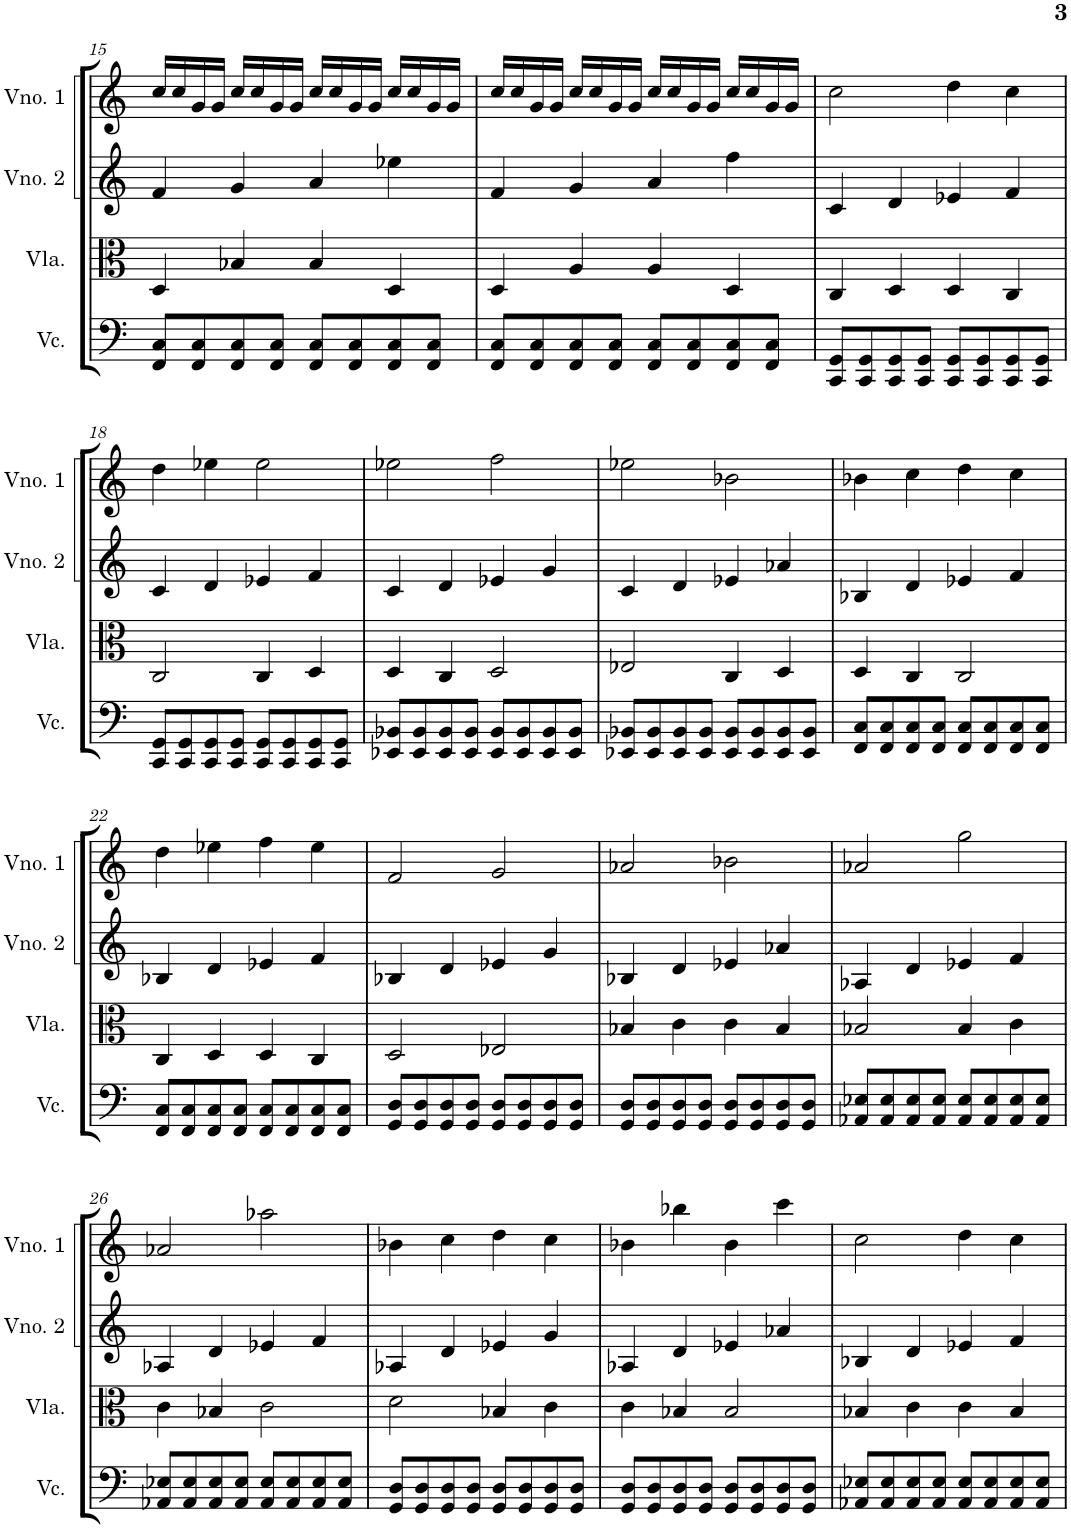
**kern	**kern	**kern	**kern
*part4	*part3	*part2	*part1
*staff4	*staff3	*staff2	*staff1
*I"Violoncelo	*I"Viola	*I"Violino 2	*I"Violino 1
*I'Vc.	*I'Vla.	*I'Vno. 2	*I'Vno. 1
!!LO:PB:g=z
*clefF4	*clefC3	*clefG2	*clefG2
*k[]	*k[]	*k[]	*k[]
*M4/4	*M4/4	*M4/4	*M4/4
=15	=15	=15	=15
8FF/ 8C/L	4D/	4f/	16cc/LL
.	.	.	16cc/
8FF/ 8C/	.	.	16g/
.	.	.	16g/JJ
8FF/ 8C/	4B-X/	4g/	16cc/LL
.	.	.	16cc/
8FF/ 8C/J	.	.	16g/
.	.	.	16g/JJ
8FF/ 8C/L	4B-/	4a/	16cc/LL
.	.	.	16cc/
8FF/ 8C/	.	.	16g/
.	.	.	16g/JJ
8FF/ 8C/	4D/	4ee-X\	16cc/LL
.	.	.	16cc/
8FF/ 8C/J	.	.	16g/
.	.	.	16g/JJ
=16	=16	=16	=16
8FF/ 8C/L	4D/	4f/	16cc/LL
.	.	.	16cc/
8FF/ 8C/	.	.	16g/
.	.	.	16g/JJ
8FF/ 8C/	4A/	4g/	16cc/LL
.	.	.	16cc/
8FF/ 8C/J	.	.	16g/
.	.	.	16g/JJ
8FF/ 8C/L	4A/	4a/	16cc/LL
.	.	.	16cc/
8FF/ 8C/	.	.	16g/
.	.	.	16g/JJ
8FF/ 8C/	4D/	4ff\	16cc/LL
.	.	.	16cc/
8FF/ 8C/J	.	.	16g/
.	.	.	16g/JJ
=17	=17	=17	=17
8CC/ 8GG/L	4C/	4c/	2cc\
8CC/ 8GG/	.	.	.
8CC/ 8GG/	4D/	4d/	.
8CC/ 8GG/J	.	.	.
8CC/ 8GG/L	4D/	4e-X/	4dd\
8CC/ 8GG/	.	.	.
8CC/ 8GG/	4C/	4f/	4cc\
8CC/ 8GG/J	.	.	.
!!LO:LB:g=z
=18	=18	=18	=18
8CC/ 8GG/L	2C/	4c/	4dd\
8CC/ 8GG/	.	.	.
8CC/ 8GG/	.	4d/	4ee-X\
8CC/ 8GG/J	.	.	.
8CC/ 8GG/L	4C/	4e-X/	2ee-\
8CC/ 8GG/	.	.	.
8CC/ 8GG/	4D/	4f/	.
8CC/ 8GG/J	.	.	.
=19	=19	=19	=19
8EE-X/ 8BB-X/L	4D/	4c/	2ee-X\
8EE-/ 8BB-/	.	.	.
8EE-/ 8BB-/	4C/	4d/	.
8EE-/ 8BB-/J	.	.	.
8EE-/ 8BB-/L	2D/	4e-X/	2ff\
8EE-/ 8BB-/	.	.	.
8EE-/ 8BB-/	.	4g/	.
8EE-/ 8BB-/J	.	.	.
=20	=20	=20	=20
8EE-X/ 8BB-X/L	2E-X/	4c/	2ee-X\
8EE-/ 8BB-/	.	.	.
8EE-/ 8BB-/	.	4d/	.
8EE-/ 8BB-/J	.	.	.
8EE-/ 8BB-/L	4C/	4e-X/	2b-X\
8EE-/ 8BB-/	.	.	.
8EE-/ 8BB-/	4D/	4a-X/	.
8EE-/ 8BB-/J	.	.	.
=21	=21	=21	=21
8FF/ 8C/L	4D/	4B-X/	4b-X\
8FF/ 8C/	.	.	.
8FF/ 8C/	4C/	4d/	4cc\
8FF/ 8C/J	.	.	.
8FF/ 8C/L	2C/	4e-X/	4dd\
8FF/ 8C/	.	.	.
8FF/ 8C/	.	4f/	4cc\
8FF/ 8C/J	.	.	.
!!LO:LB:g=z
=22	=22	=22	=22
8FF/ 8C/L	4C/	4B-X/	4dd\
8FF/ 8C/	.	.	.
8FF/ 8C/	4D/	4d/	4ee-X\
8FF/ 8C/J	.	.	.
8FF/ 8C/L	4D/	4e-X/	4ff\
8FF/ 8C/	.	.	.
8FF/ 8C/	4C/	4f/	4ee-\
8FF/ 8C/J	.	.	.
=23	=23	=23	=23
8GG/ 8D/L	2D/	4B-X/	2f/
8GG/ 8D/	.	.	.
8GG/ 8D/	.	4d/	.
8GG/ 8D/J	.	.	.
8GG/ 8D/L	2E-X/	4e-X/	2g/
8GG/ 8D/	.	.	.
8GG/ 8D/	.	4g/	.
8GG/ 8D/J	.	.	.
=24	=24	=24	=24
8GG/ 8D/L	4B-X/	4B-X/	2a-X/
8GG/ 8D/	.	.	.
8GG/ 8D/	4c\	4d/	.
8GG/ 8D/J	.	.	.
8GG/ 8D/L	4c\	4e-X/	2b-X\
8GG/ 8D/	.	.	.
8GG/ 8D/	4B-/	4a-X/	.
8GG/ 8D/J	.	.	.
=25	=25	=25	=25
8AA-X/ 8E-X/L	2B-X/	4A-X/	2a-X/
8AA-/ 8E-/	.	.	.
8AA-/ 8E-/	.	4d/	.
8AA-/ 8E-/J	.	.	.
8AA-/ 8E-/L	4B-/	4e-X/	2gg\
8AA-/ 8E-/	.	.	.
8AA-/ 8E-/	4c\	4f/	.
8AA-/ 8E-/J	.	.	.
!!LO:LB:g=z
=26	=26	=26	=26
8AA-X/ 8E-X/L	4c\	4A-X/	2a-X/
8AA-/ 8E-/	.	.	.
8AA-/ 8E-/	4B-X/	4d/	.
8AA-/ 8E-/J	.	.	.
8AA-/ 8E-/L	2c\	4e-X/	2aa-X\
8AA-/ 8E-/	.	.	.
8AA-/ 8E-/	.	4f/	.
8AA-/ 8E-/J	.	.	.
=27	=27	=27	=27
8GG/ 8D/L	2d\	4A-X/	4b-X\
8GG/ 8D/	.	.	.
8GG/ 8D/	.	4d/	4cc\
8GG/ 8D/J	.	.	.
8GG/ 8D/L	4B-X/	4e-X/	4dd\
8GG/ 8D/	.	.	.
8GG/ 8D/	4c\	4g/	4cc\
8GG/ 8D/J	.	.	.
=28	=28	=28	=28
8GG/ 8D/L	4c\	4A-X/	4b-X\
8GG/ 8D/	.	.	.
8GG/ 8D/	4B-X/	4d/	4bb-X\
8GG/ 8D/J	.	.	.
8GG/ 8D/L	2B-/	4e-X/	4b-\
8GG/ 8D/	.	.	.
8GG/ 8D/	.	4a-X/	4ccc\
8GG/ 8D/J	.	.	.
=29	=29	=29	=29
8AA-X/ 8E-X/L	4B-X/	4B-X/	2cc\
8AA-/ 8E-/	.	.	.
8AA-/ 8E-/	4c\	4d/	.
8AA-/ 8E-/J	.	.	.
8AA-/ 8E-/L	4c\	4e-X/	4dd\
8AA-/ 8E-/	.	.	.
8AA-/ 8E-/	4B-/	4f/	4cc\
8AA-/ 8E-/J	.	.	.
=	=	=	=
*-	*-	*-	*-
